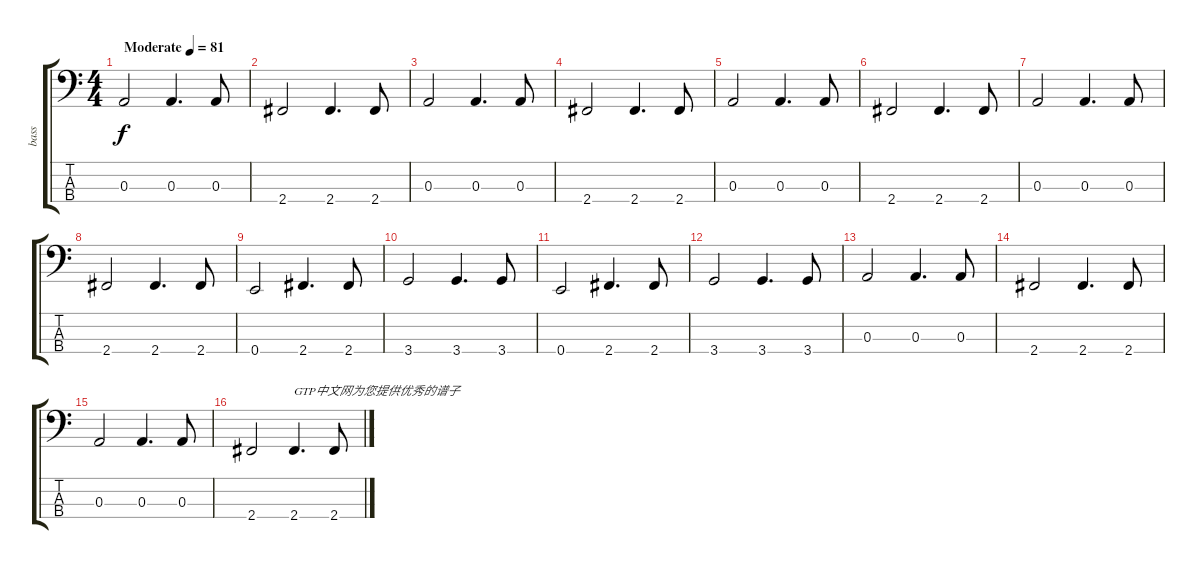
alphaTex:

\track ("bass" "bass") {instrument electricbasspick}
\staff {score tabs}
\tuning (G2 D2 A1 E1) {hide}
\ts (4 4)
\tempo (81 "Moderate")
\clef f4
\ks c
0.3.2{dy f instrument electricbasspick} 0.3.4{d} 0.3.8 |
2.4.2 2.4.4{d} 2.4.8 |
0.3.2 0.3.4{d} 0.3.8 |
2.4.2 2.4.4{d} 2.4.8 |
0.3.2 0.3.4{d} 0.3.8 |
2.4.2 2.4.4{d} 2.4.8 |
0.3.2 0.3.4{d} 0.3.8 |
2.4.2 2.4.4{d} 2.4.8 |
0.4.2 2.4.4{d} 2.4.8 |
3.4.2 3.4.4{d} 3.4.8 |
0.4.2 2.4.4{d} 2.4.8 |
3.4.2 3.4.4{d} 3.4.8 |
0.3.2 0.3.4{d} 0.3.8 |
2.4.2 2.4.4{d} 2.4.8 |
0.3.2 0.3.4{d} 0.3.8 |
2.4.2 2.4.4{d txt "GTP中文网为您提供优秀的谱子"} 2.4.8
